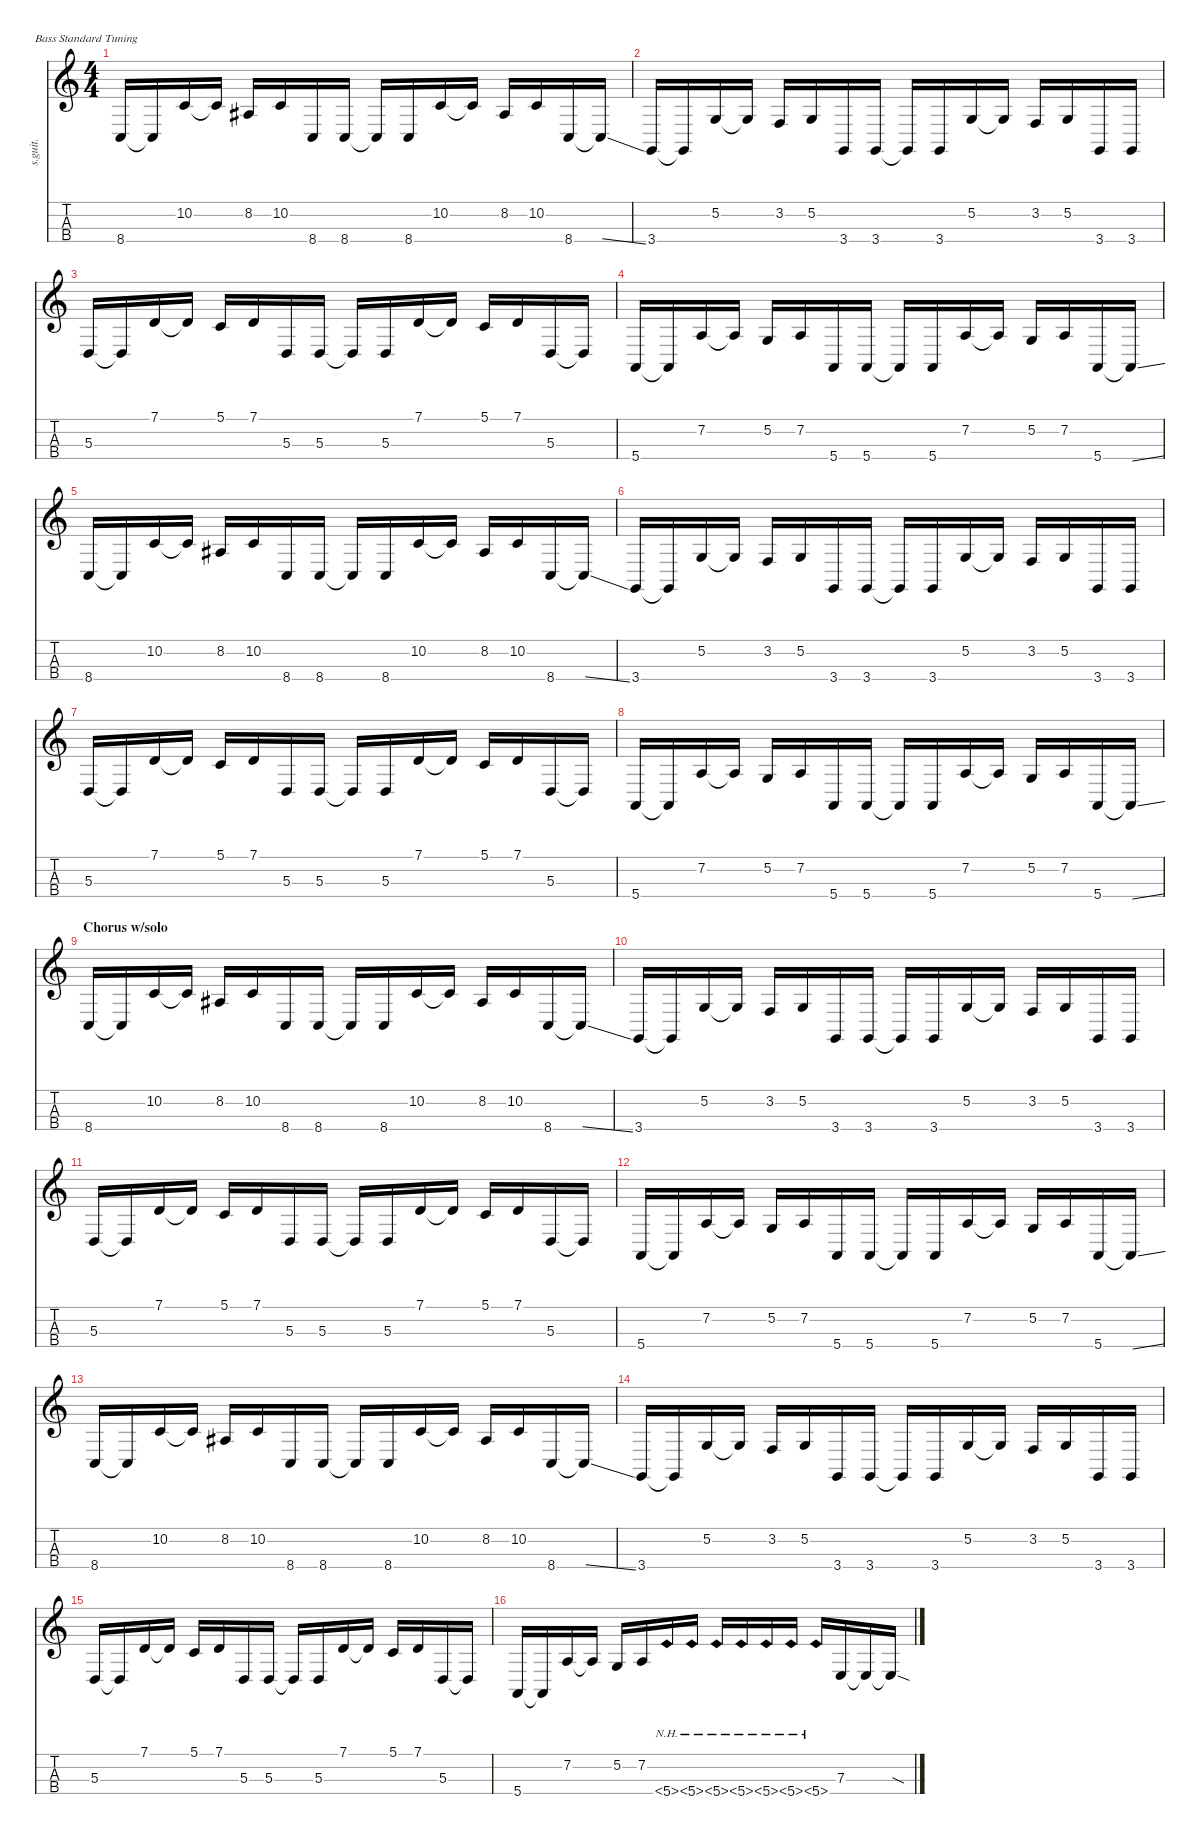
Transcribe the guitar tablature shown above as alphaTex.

\defaultSystemsLayout 4
\hideDynamics
\bracketExtendMode nobrackets
\track ("Chris Wolstenholm - Bass Effects 2" "s.guit.") {instrument contrabass}
\staff {score tabs}
\tuning (G2 D2 A1 E1)
\ts (4 4)
\tempo (93 hide)
\clef g2
\ks c
8.4.16{lyrics (0 "") lyrics (1 "") lyrics (2 "") lyrics (3 "") lyrics (4 "") dy mf} 8.4{t}.16{lyrics (0 "") lyrics (1 "") lyrics (2 "") lyrics (3 "") lyrics (4 "") dy f} 10.2.16{lyrics (0 "") lyrics (1 "") lyrics (2 "") lyrics (3 "") lyrics (4 "") dy mf} 10.2{t}.16{lyrics (0 "") lyrics (1 "") lyrics (2 "") lyrics (3 "") lyrics (4 "") dy f} 8.2{acc #}.16{lyrics (0 "") lyrics (1 "") lyrics (2 "") lyrics (3 "") lyrics (4 "") dy mf} 10.2.16{lyrics (0 "") lyrics (1 "") lyrics (2 "") lyrics (3 "") lyrics (4 "")} 8.4.16{lyrics (0 "") lyrics (1 "") lyrics (2 "") lyrics (3 "") lyrics (4 "")} 8.4.16{lyrics (0 "") lyrics (1 "") lyrics (2 "") lyrics (3 "") lyrics (4 "")} 8.4{t}.16{lyrics (0 "") lyrics (1 "") lyrics (2 "") lyrics (3 "") lyrics (4 "") dy f} 8.4.16{lyrics (0 "") lyrics (1 "") lyrics (2 "") lyrics (3 "") lyrics (4 "")} 10.2.16{lyrics (0 "") lyrics (1 "") lyrics (2 "") lyrics (3 "") lyrics (4 "")} 10.2{t}.16{lyrics (0 "") lyrics (1 "") lyrics (2 "") lyrics (3 "") lyrics (4 "")} 8.2{acc #}.16{lyrics (0 "") lyrics (1 "") lyrics (2 "") lyrics (3 "") lyrics (4 "")} 10.2.16{lyrics (0 "") lyrics (1 "") lyrics (2 "") lyrics (3 "") lyrics (4 "")} 8.4.16{lyrics (0 "") lyrics (1 "") lyrics (2 "") lyrics (3 "") lyrics (4 "")} 8.4{ss t}.16{lyrics (0 "") lyrics (1 "") lyrics (2 "") lyrics (3 "") lyrics (4 "")} |
3.4.16{lyrics (0 "") lyrics (1 "") lyrics (2 "") lyrics (3 "") lyrics (4 "") dy mf} 3.4{t}.16{lyrics (0 "") lyrics (1 "") lyrics (2 "") lyrics (3 "") lyrics (4 "") dy f} 5.2.16{lyrics (0 "") lyrics (1 "") lyrics (2 "") lyrics (3 "") lyrics (4 "") dy mf} 5.2{t}.16{lyrics (0 "") lyrics (1 "") lyrics (2 "") lyrics (3 "") lyrics (4 "") dy f} 3.2.16{lyrics (0 "") lyrics (1 "") lyrics (2 "") lyrics (3 "") lyrics (4 "") dy mf} 5.2.16{lyrics (0 "") lyrics (1 "") lyrics (2 "") lyrics (3 "") lyrics (4 "")} 3.4.16{lyrics (0 "") lyrics (1 "") lyrics (2 "") lyrics (3 "") lyrics (4 "")} 3.4.16{lyrics (0 "") lyrics (1 "") lyrics (2 "") lyrics (3 "") lyrics (4 "")} 3.4{t}.16{lyrics (0 "") lyrics (1 "") lyrics (2 "") lyrics (3 "") lyrics (4 "") dy f} 3.4.16{lyrics (0 "") lyrics (1 "") lyrics (2 "") lyrics (3 "") lyrics (4 "")} 5.2.16{lyrics (0 "") lyrics (1 "") lyrics (2 "") lyrics (3 "") lyrics (4 "")} 5.2{t}.16{lyrics (0 "") lyrics (1 "") lyrics (2 "") lyrics (3 "") lyrics (4 "")} 3.2.16{lyrics (0 "") lyrics (1 "") lyrics (2 "") lyrics (3 "") lyrics (4 "")} 5.2.16{lyrics (0 "") lyrics (1 "") lyrics (2 "") lyrics (3 "") lyrics (4 "")} 3.4.16{lyrics (0 "") lyrics (1 "") lyrics (2 "") lyrics (3 "") lyrics (4 "")} 3.4.16{lyrics (0 "") lyrics (1 "") lyrics (2 "") lyrics (3 "") lyrics (4 "")} |
5.3.16{lyrics (0 "") lyrics (1 "") lyrics (2 "") lyrics (3 "") lyrics (4 "")} 5.3{t}.16{lyrics (0 "") lyrics (1 "") lyrics (2 "") lyrics (3 "") lyrics (4 "")} 7.1.16{lyrics (0 "") lyrics (1 "") lyrics (2 "") lyrics (3 "") lyrics (4 "")} 7.1{t}.16{lyrics (0 "") lyrics (1 "") lyrics (2 "") lyrics (3 "") lyrics (4 "")} 5.1.16{lyrics (0 "") lyrics (1 "") lyrics (2 "") lyrics (3 "") lyrics (4 "")} 7.1.16{lyrics (0 "") lyrics (1 "") lyrics (2 "") lyrics (3 "") lyrics (4 "")} 5.3.16{lyrics (0 "") lyrics (1 "") lyrics (2 "") lyrics (3 "") lyrics (4 "")} 5.3.16{lyrics (0 "") lyrics (1 "") lyrics (2 "") lyrics (3 "") lyrics (4 "")} 5.3{t}.16{lyrics (0 "") lyrics (1 "") lyrics (2 "") lyrics (3 "") lyrics (4 "")} 5.3.16{lyrics (0 "") lyrics (1 "") lyrics (2 "") lyrics (3 "") lyrics (4 "")} 7.1.16{lyrics (0 "") lyrics (1 "") lyrics (2 "") lyrics (3 "") lyrics (4 "")} 7.1{t}.16{lyrics (0 "") lyrics (1 "") lyrics (2 "") lyrics (3 "") lyrics (4 "")} 5.1.16{lyrics (0 "") lyrics (1 "") lyrics (2 "") lyrics (3 "") lyrics (4 "")} 7.1.16{lyrics (0 "") lyrics (1 "") lyrics (2 "") lyrics (3 "") lyrics (4 "")} 5.3.16{lyrics (0 "") lyrics (1 "") lyrics (2 "") lyrics (3 "") lyrics (4 "")} 5.3{t}.16{lyrics (0 "") lyrics (1 "") lyrics (2 "") lyrics (3 "") lyrics (4 "")} |
5.4.16{lyrics (0 "") lyrics (1 "") lyrics (2 "") lyrics (3 "") lyrics (4 "") dy mf} 5.4{t}.16{lyrics (0 "") lyrics (1 "") lyrics (2 "") lyrics (3 "") lyrics (4 "") dy f} 7.2.16{lyrics (0 "") lyrics (1 "") lyrics (2 "") lyrics (3 "") lyrics (4 "") dy mf} 7.2{t}.16{lyrics (0 "") lyrics (1 "") lyrics (2 "") lyrics (3 "") lyrics (4 "") dy f} 5.2.16{lyrics (0 "") lyrics (1 "") lyrics (2 "") lyrics (3 "") lyrics (4 "") dy mf} 7.2.16{lyrics (0 "") lyrics (1 "") lyrics (2 "") lyrics (3 "") lyrics (4 "")} 5.4.16{lyrics (0 "") lyrics (1 "") lyrics (2 "") lyrics (3 "") lyrics (4 "")} 5.4.16{lyrics (0 "") lyrics (1 "") lyrics (2 "") lyrics (3 "") lyrics (4 "")} 5.4{t}.16{lyrics (0 "") lyrics (1 "") lyrics (2 "") lyrics (3 "") lyrics (4 "") dy f} 5.4.16{lyrics (0 "") lyrics (1 "") lyrics (2 "") lyrics (3 "") lyrics (4 "")} 7.2.16{lyrics (0 "") lyrics (1 "") lyrics (2 "") lyrics (3 "") lyrics (4 "")} 7.2{t}.16{lyrics (0 "") lyrics (1 "") lyrics (2 "") lyrics (3 "") lyrics (4 "")} 5.2.16{lyrics (0 "") lyrics (1 "") lyrics (2 "") lyrics (3 "") lyrics (4 "")} 7.2.16{lyrics (0 "") lyrics (1 "") lyrics (2 "") lyrics (3 "") lyrics (4 "")} 5.4.16{lyrics (0 "") lyrics (1 "") lyrics (2 "") lyrics (3 "") lyrics (4 "")} 5.4{ss t}.16{lyrics (0 "") lyrics (1 "") lyrics (2 "") lyrics (3 "") lyrics (4 "")} |
8.4.16{lyrics (0 "") lyrics (1 "") lyrics (2 "") lyrics (3 "") lyrics (4 "") dy mf} 8.4{t}.16{lyrics (0 "") lyrics (1 "") lyrics (2 "") lyrics (3 "") lyrics (4 "") dy f} 10.2.16{lyrics (0 "") lyrics (1 "") lyrics (2 "") lyrics (3 "") lyrics (4 "") dy mf} 10.2{t}.16{lyrics (0 "") lyrics (1 "") lyrics (2 "") lyrics (3 "") lyrics (4 "") dy f} 8.2{acc #}.16{lyrics (0 "") lyrics (1 "") lyrics (2 "") lyrics (3 "") lyrics (4 "") dy mf} 10.2.16{lyrics (0 "") lyrics (1 "") lyrics (2 "") lyrics (3 "") lyrics (4 "")} 8.4.16{lyrics (0 "") lyrics (1 "") lyrics (2 "") lyrics (3 "") lyrics (4 "")} 8.4.16{lyrics (0 "") lyrics (1 "") lyrics (2 "") lyrics (3 "") lyrics (4 "")} 8.4{t}.16{lyrics (0 "") lyrics (1 "") lyrics (2 "") lyrics (3 "") lyrics (4 "") dy f} 8.4.16{lyrics (0 "") lyrics (1 "") lyrics (2 "") lyrics (3 "") lyrics (4 "")} 10.2.16{lyrics (0 "") lyrics (1 "") lyrics (2 "") lyrics (3 "") lyrics (4 "")} 10.2{t}.16{lyrics (0 "") lyrics (1 "") lyrics (2 "") lyrics (3 "") lyrics (4 "")} 8.2{acc #}.16{lyrics (0 "") lyrics (1 "") lyrics (2 "") lyrics (3 "") lyrics (4 "")} 10.2.16{lyrics (0 "") lyrics (1 "") lyrics (2 "") lyrics (3 "") lyrics (4 "")} 8.4.16{lyrics (0 "") lyrics (1 "") lyrics (2 "") lyrics (3 "") lyrics (4 "")} 8.4{ss t}.16{lyrics (0 "") lyrics (1 "") lyrics (2 "") lyrics (3 "") lyrics (4 "")} |
3.4.16{lyrics (0 "") lyrics (1 "") lyrics (2 "") lyrics (3 "") lyrics (4 "") dy mf} 3.4{t}.16{lyrics (0 "") lyrics (1 "") lyrics (2 "") lyrics (3 "") lyrics (4 "") dy f} 5.2.16{lyrics (0 "") lyrics (1 "") lyrics (2 "") lyrics (3 "") lyrics (4 "") dy mf} 5.2{t}.16{lyrics (0 "") lyrics (1 "") lyrics (2 "") lyrics (3 "") lyrics (4 "") dy f} 3.2.16{lyrics (0 "") lyrics (1 "") lyrics (2 "") lyrics (3 "") lyrics (4 "") dy mf} 5.2.16{lyrics (0 "") lyrics (1 "") lyrics (2 "") lyrics (3 "") lyrics (4 "")} 3.4.16{lyrics (0 "") lyrics (1 "") lyrics (2 "") lyrics (3 "") lyrics (4 "")} 3.4.16{lyrics (0 "") lyrics (1 "") lyrics (2 "") lyrics (3 "") lyrics (4 "")} 3.4{t}.16{lyrics (0 "") lyrics (1 "") lyrics (2 "") lyrics (3 "") lyrics (4 "") dy f} 3.4.16{lyrics (0 "") lyrics (1 "") lyrics (2 "") lyrics (3 "") lyrics (4 "")} 5.2.16{lyrics (0 "") lyrics (1 "") lyrics (2 "") lyrics (3 "") lyrics (4 "")} 5.2{t}.16{lyrics (0 "") lyrics (1 "") lyrics (2 "") lyrics (3 "") lyrics (4 "")} 3.2.16{lyrics (0 "") lyrics (1 "") lyrics (2 "") lyrics (3 "") lyrics (4 "")} 5.2.16{lyrics (0 "") lyrics (1 "") lyrics (2 "") lyrics (3 "") lyrics (4 "")} 3.4.16{lyrics (0 "") lyrics (1 "") lyrics (2 "") lyrics (3 "") lyrics (4 "")} 3.4.16{lyrics (0 "") lyrics (1 "") lyrics (2 "") lyrics (3 "") lyrics (4 "")} |
5.3.16{lyrics (0 "") lyrics (1 "") lyrics (2 "") lyrics (3 "") lyrics (4 "")} 5.3{t}.16{lyrics (0 "") lyrics (1 "") lyrics (2 "") lyrics (3 "") lyrics (4 "")} 7.1.16{lyrics (0 "") lyrics (1 "") lyrics (2 "") lyrics (3 "") lyrics (4 "")} 7.1{t}.16{lyrics (0 "") lyrics (1 "") lyrics (2 "") lyrics (3 "") lyrics (4 "")} 5.1.16{lyrics (0 "") lyrics (1 "") lyrics (2 "") lyrics (3 "") lyrics (4 "")} 7.1.16{lyrics (0 "") lyrics (1 "") lyrics (2 "") lyrics (3 "") lyrics (4 "")} 5.3.16{lyrics (0 "") lyrics (1 "") lyrics (2 "") lyrics (3 "") lyrics (4 "")} 5.3.16{lyrics (0 "") lyrics (1 "") lyrics (2 "") lyrics (3 "") lyrics (4 "")} 5.3{t}.16{lyrics (0 "") lyrics (1 "") lyrics (2 "") lyrics (3 "") lyrics (4 "")} 5.3.16{lyrics (0 "") lyrics (1 "") lyrics (2 "") lyrics (3 "") lyrics (4 "")} 7.1.16{lyrics (0 "") lyrics (1 "") lyrics (2 "") lyrics (3 "") lyrics (4 "")} 7.1{t}.16{lyrics (0 "") lyrics (1 "") lyrics (2 "") lyrics (3 "") lyrics (4 "")} 5.1.16{lyrics (0 "") lyrics (1 "") lyrics (2 "") lyrics (3 "") lyrics (4 "")} 7.1.16{lyrics (0 "") lyrics (1 "") lyrics (2 "") lyrics (3 "") lyrics (4 "")} 5.3.16{lyrics (0 "") lyrics (1 "") lyrics (2 "") lyrics (3 "") lyrics (4 "")} 5.3{t}.16{lyrics (0 "") lyrics (1 "") lyrics (2 "") lyrics (3 "") lyrics (4 "")} |
5.4.16{lyrics (0 "") lyrics (1 "") lyrics (2 "") lyrics (3 "") lyrics (4 "") dy mf} 5.4{t}.16{lyrics (0 "") lyrics (1 "") lyrics (2 "") lyrics (3 "") lyrics (4 "") dy f} 7.2.16{lyrics (0 "") lyrics (1 "") lyrics (2 "") lyrics (3 "") lyrics (4 "") dy mf} 7.2{t}.16{lyrics (0 "") lyrics (1 "") lyrics (2 "") lyrics (3 "") lyrics (4 "") dy f} 5.2.16{lyrics (0 "") lyrics (1 "") lyrics (2 "") lyrics (3 "") lyrics (4 "") dy mf} 7.2.16{lyrics (0 "") lyrics (1 "") lyrics (2 "") lyrics (3 "") lyrics (4 "")} 5.4.16{lyrics (0 "") lyrics (1 "") lyrics (2 "") lyrics (3 "") lyrics (4 "")} 5.4.16{lyrics (0 "") lyrics (1 "") lyrics (2 "") lyrics (3 "") lyrics (4 "")} 5.4{t}.16{lyrics (0 "") lyrics (1 "") lyrics (2 "") lyrics (3 "") lyrics (4 "") dy f} 5.4.16{lyrics (0 "") lyrics (1 "") lyrics (2 "") lyrics (3 "") lyrics (4 "")} 7.2.16{lyrics (0 "") lyrics (1 "") lyrics (2 "") lyrics (3 "") lyrics (4 "")} 7.2{t}.16{lyrics (0 "") lyrics (1 "") lyrics (2 "") lyrics (3 "") lyrics (4 "")} 5.2.16{lyrics (0 "") lyrics (1 "") lyrics (2 "") lyrics (3 "") lyrics (4 "")} 7.2.16{lyrics (0 "") lyrics (1 "") lyrics (2 "") lyrics (3 "") lyrics (4 "")} 5.4.16{lyrics (0 "") lyrics (1 "") lyrics (2 "") lyrics (3 "") lyrics (4 "")} 5.4{ss t}.16{lyrics (0 "") lyrics (1 "") lyrics (2 "") lyrics (3 "") lyrics (4 "")} |
\section ("" "Chorus w/solo")
8.4.16{lyrics (0 "") lyrics (1 "") lyrics (2 "") lyrics (3 "") lyrics (4 "") dy mf} 8.4{t}.16{lyrics (0 "") lyrics (1 "") lyrics (2 "") lyrics (3 "") lyrics (4 "") dy f} 10.2.16{lyrics (0 "") lyrics (1 "") lyrics (2 "") lyrics (3 "") lyrics (4 "") dy mf} 10.2{t}.16{lyrics (0 "") lyrics (1 "") lyrics (2 "") lyrics (3 "") lyrics (4 "") dy f} 8.2{acc #}.16{lyrics (0 "") lyrics (1 "") lyrics (2 "") lyrics (3 "") lyrics (4 "") dy mf} 10.2.16{lyrics (0 "") lyrics (1 "") lyrics (2 "") lyrics (3 "") lyrics (4 "")} 8.4.16{lyrics (0 "") lyrics (1 "") lyrics (2 "") lyrics (3 "") lyrics (4 "")} 8.4.16{lyrics (0 "") lyrics (1 "") lyrics (2 "") lyrics (3 "") lyrics (4 "")} 8.4{t}.16{lyrics (0 "") lyrics (1 "") lyrics (2 "") lyrics (3 "") lyrics (4 "") dy f} 8.4.16{lyrics (0 "") lyrics (1 "") lyrics (2 "") lyrics (3 "") lyrics (4 "")} 10.2.16{lyrics (0 "") lyrics (1 "") lyrics (2 "") lyrics (3 "") lyrics (4 "")} 10.2{t}.16{lyrics (0 "") lyrics (1 "") lyrics (2 "") lyrics (3 "") lyrics (4 "")} 8.2{acc #}.16{lyrics (0 "") lyrics (1 "") lyrics (2 "") lyrics (3 "") lyrics (4 "")} 10.2.16{lyrics (0 "") lyrics (1 "") lyrics (2 "") lyrics (3 "") lyrics (4 "")} 8.4.16{lyrics (0 "") lyrics (1 "") lyrics (2 "") lyrics (3 "") lyrics (4 "")} 8.4{ss t}.16{lyrics (0 "") lyrics (1 "") lyrics (2 "") lyrics (3 "") lyrics (4 "")} |
3.4.16{lyrics (0 "") lyrics (1 "") lyrics (2 "") lyrics (3 "") lyrics (4 "") dy mf} 3.4{t}.16{lyrics (0 "") lyrics (1 "") lyrics (2 "") lyrics (3 "") lyrics (4 "") dy f} 5.2.16{lyrics (0 "") lyrics (1 "") lyrics (2 "") lyrics (3 "") lyrics (4 "") dy mf} 5.2{t}.16{lyrics (0 "") lyrics (1 "") lyrics (2 "") lyrics (3 "") lyrics (4 "") dy f} 3.2.16{lyrics (0 "") lyrics (1 "") lyrics (2 "") lyrics (3 "") lyrics (4 "") dy mf} 5.2.16{lyrics (0 "") lyrics (1 "") lyrics (2 "") lyrics (3 "") lyrics (4 "")} 3.4.16{lyrics (0 "") lyrics (1 "") lyrics (2 "") lyrics (3 "") lyrics (4 "")} 3.4.16{lyrics (0 "") lyrics (1 "") lyrics (2 "") lyrics (3 "") lyrics (4 "")} 3.4{t}.16{lyrics (0 "") lyrics (1 "") lyrics (2 "") lyrics (3 "") lyrics (4 "") dy f} 3.4.16{lyrics (0 "") lyrics (1 "") lyrics (2 "") lyrics (3 "") lyrics (4 "")} 5.2.16{lyrics (0 "") lyrics (1 "") lyrics (2 "") lyrics (3 "") lyrics (4 "")} 5.2{t}.16{lyrics (0 "") lyrics (1 "") lyrics (2 "") lyrics (3 "") lyrics (4 "")} 3.2.16{lyrics (0 "") lyrics (1 "") lyrics (2 "") lyrics (3 "") lyrics (4 "")} 5.2.16{lyrics (0 "") lyrics (1 "") lyrics (2 "") lyrics (3 "") lyrics (4 "")} 3.4.16{lyrics (0 "") lyrics (1 "") lyrics (2 "") lyrics (3 "") lyrics (4 "")} 3.4.16{lyrics (0 "") lyrics (1 "") lyrics (2 "") lyrics (3 "") lyrics (4 "")} |
5.3.16{lyrics (0 "") lyrics (1 "") lyrics (2 "") lyrics (3 "") lyrics (4 "")} 5.3{t}.16{lyrics (0 "") lyrics (1 "") lyrics (2 "") lyrics (3 "") lyrics (4 "")} 7.1.16{lyrics (0 "") lyrics (1 "") lyrics (2 "") lyrics (3 "") lyrics (4 "")} 7.1{t}.16{lyrics (0 "") lyrics (1 "") lyrics (2 "") lyrics (3 "") lyrics (4 "")} 5.1.16{lyrics (0 "") lyrics (1 "") lyrics (2 "") lyrics (3 "") lyrics (4 "")} 7.1.16{lyrics (0 "") lyrics (1 "") lyrics (2 "") lyrics (3 "") lyrics (4 "")} 5.3.16{lyrics (0 "") lyrics (1 "") lyrics (2 "") lyrics (3 "") lyrics (4 "")} 5.3.16{lyrics (0 "") lyrics (1 "") lyrics (2 "") lyrics (3 "") lyrics (4 "")} 5.3{t}.16{lyrics (0 "") lyrics (1 "") lyrics (2 "") lyrics (3 "") lyrics (4 "")} 5.3.16{lyrics (0 "") lyrics (1 "") lyrics (2 "") lyrics (3 "") lyrics (4 "")} 7.1.16{lyrics (0 "") lyrics (1 "") lyrics (2 "") lyrics (3 "") lyrics (4 "")} 7.1{t}.16{lyrics (0 "") lyrics (1 "") lyrics (2 "") lyrics (3 "") lyrics (4 "")} 5.1.16{lyrics (0 "") lyrics (1 "") lyrics (2 "") lyrics (3 "") lyrics (4 "")} 7.1.16{lyrics (0 "") lyrics (1 "") lyrics (2 "") lyrics (3 "") lyrics (4 "")} 5.3.16{lyrics (0 "") lyrics (1 "") lyrics (2 "") lyrics (3 "") lyrics (4 "")} 5.3{t}.16{lyrics (0 "") lyrics (1 "") lyrics (2 "") lyrics (3 "") lyrics (4 "")} |
5.4.16{lyrics (0 "") lyrics (1 "") lyrics (2 "") lyrics (3 "") lyrics (4 "") dy mf} 5.4{t}.16{lyrics (0 "") lyrics (1 "") lyrics (2 "") lyrics (3 "") lyrics (4 "") dy f} 7.2.16{lyrics (0 "") lyrics (1 "") lyrics (2 "") lyrics (3 "") lyrics (4 "") dy mf} 7.2{t}.16{lyrics (0 "") lyrics (1 "") lyrics (2 "") lyrics (3 "") lyrics (4 "") dy f} 5.2.16{lyrics (0 "") lyrics (1 "") lyrics (2 "") lyrics (3 "") lyrics (4 "") dy mf} 7.2.16{lyrics (0 "") lyrics (1 "") lyrics (2 "") lyrics (3 "") lyrics (4 "")} 5.4.16{lyrics (0 "") lyrics (1 "") lyrics (2 "") lyrics (3 "") lyrics (4 "")} 5.4.16{lyrics (0 "") lyrics (1 "") lyrics (2 "") lyrics (3 "") lyrics (4 "")} 5.4{t}.16{lyrics (0 "") lyrics (1 "") lyrics (2 "") lyrics (3 "") lyrics (4 "") dy f} 5.4.16{lyrics (0 "") lyrics (1 "") lyrics (2 "") lyrics (3 "") lyrics (4 "")} 7.2.16{lyrics (0 "") lyrics (1 "") lyrics (2 "") lyrics (3 "") lyrics (4 "")} 7.2{t}.16{lyrics (0 "") lyrics (1 "") lyrics (2 "") lyrics (3 "") lyrics (4 "")} 5.2.16{lyrics (0 "") lyrics (1 "") lyrics (2 "") lyrics (3 "") lyrics (4 "")} 7.2.16{lyrics (0 "") lyrics (1 "") lyrics (2 "") lyrics (3 "") lyrics (4 "")} 5.4.16{lyrics (0 "") lyrics (1 "") lyrics (2 "") lyrics (3 "") lyrics (4 "")} 5.4{ss t}.16{lyrics (0 "") lyrics (1 "") lyrics (2 "") lyrics (3 "") lyrics (4 "")} |
8.4.16{lyrics (0 "") lyrics (1 "") lyrics (2 "") lyrics (3 "") lyrics (4 "") dy mf} 8.4{t}.16{lyrics (0 "") lyrics (1 "") lyrics (2 "") lyrics (3 "") lyrics (4 "") dy f} 10.2.16{lyrics (0 "") lyrics (1 "") lyrics (2 "") lyrics (3 "") lyrics (4 "") dy mf} 10.2{t}.16{lyrics (0 "") lyrics (1 "") lyrics (2 "") lyrics (3 "") lyrics (4 "") dy f} 8.2{acc #}.16{lyrics (0 "") lyrics (1 "") lyrics (2 "") lyrics (3 "") lyrics (4 "") dy mf} 10.2.16{lyrics (0 "") lyrics (1 "") lyrics (2 "") lyrics (3 "") lyrics (4 "")} 8.4.16{lyrics (0 "") lyrics (1 "") lyrics (2 "") lyrics (3 "") lyrics (4 "")} 8.4.16{lyrics (0 "") lyrics (1 "") lyrics (2 "") lyrics (3 "") lyrics (4 "")} 8.4{t}.16{lyrics (0 "") lyrics (1 "") lyrics (2 "") lyrics (3 "") lyrics (4 "") dy f} 8.4.16{lyrics (0 "") lyrics (1 "") lyrics (2 "") lyrics (3 "") lyrics (4 "")} 10.2.16{lyrics (0 "") lyrics (1 "") lyrics (2 "") lyrics (3 "") lyrics (4 "")} 10.2{t}.16{lyrics (0 "") lyrics (1 "") lyrics (2 "") lyrics (3 "") lyrics (4 "")} 8.2{acc #}.16{lyrics (0 "") lyrics (1 "") lyrics (2 "") lyrics (3 "") lyrics (4 "")} 10.2.16{lyrics (0 "") lyrics (1 "") lyrics (2 "") lyrics (3 "") lyrics (4 "")} 8.4.16{lyrics (0 "") lyrics (1 "") lyrics (2 "") lyrics (3 "") lyrics (4 "")} 8.4{ss t}.16{lyrics (0 "") lyrics (1 "") lyrics (2 "") lyrics (3 "") lyrics (4 "")} |
3.4.16{lyrics (0 "") lyrics (1 "") lyrics (2 "") lyrics (3 "") lyrics (4 "") dy mf} 3.4{t}.16{lyrics (0 "") lyrics (1 "") lyrics (2 "") lyrics (3 "") lyrics (4 "") dy f} 5.2.16{lyrics (0 "") lyrics (1 "") lyrics (2 "") lyrics (3 "") lyrics (4 "") dy mf} 5.2{t}.16{lyrics (0 "") lyrics (1 "") lyrics (2 "") lyrics (3 "") lyrics (4 "") dy f} 3.2.16{lyrics (0 "") lyrics (1 "") lyrics (2 "") lyrics (3 "") lyrics (4 "") dy mf} 5.2.16{lyrics (0 "") lyrics (1 "") lyrics (2 "") lyrics (3 "") lyrics (4 "")} 3.4.16{lyrics (0 "") lyrics (1 "") lyrics (2 "") lyrics (3 "") lyrics (4 "")} 3.4.16{lyrics (0 "") lyrics (1 "") lyrics (2 "") lyrics (3 "") lyrics (4 "")} 3.4{t}.16{lyrics (0 "") lyrics (1 "") lyrics (2 "") lyrics (3 "") lyrics (4 "") dy f} 3.4.16{lyrics (0 "") lyrics (1 "") lyrics (2 "") lyrics (3 "") lyrics (4 "")} 5.2.16{lyrics (0 "") lyrics (1 "") lyrics (2 "") lyrics (3 "") lyrics (4 "")} 5.2{t}.16{lyrics (0 "") lyrics (1 "") lyrics (2 "") lyrics (3 "") lyrics (4 "")} 3.2.16{lyrics (0 "") lyrics (1 "") lyrics (2 "") lyrics (3 "") lyrics (4 "")} 5.2.16{lyrics (0 "") lyrics (1 "") lyrics (2 "") lyrics (3 "") lyrics (4 "")} 3.4.16{lyrics (0 "") lyrics (1 "") lyrics (2 "") lyrics (3 "") lyrics (4 "")} 3.4.16{lyrics (0 "") lyrics (1 "") lyrics (2 "") lyrics (3 "") lyrics (4 "")} |
5.3.16{lyrics (0 "") lyrics (1 "") lyrics (2 "") lyrics (3 "") lyrics (4 "")} 5.3{t}.16{lyrics (0 "") lyrics (1 "") lyrics (2 "") lyrics (3 "") lyrics (4 "")} 7.1.16{lyrics (0 "") lyrics (1 "") lyrics (2 "") lyrics (3 "") lyrics (4 "")} 7.1{t}.16{lyrics (0 "") lyrics (1 "") lyrics (2 "") lyrics (3 "") lyrics (4 "")} 5.1.16{lyrics (0 "") lyrics (1 "") lyrics (2 "") lyrics (3 "") lyrics (4 "")} 7.1.16{lyrics (0 "") lyrics (1 "") lyrics (2 "") lyrics (3 "") lyrics (4 "")} 5.3.16{lyrics (0 "") lyrics (1 "") lyrics (2 "") lyrics (3 "") lyrics (4 "")} 5.3.16{lyrics (0 "") lyrics (1 "") lyrics (2 "") lyrics (3 "") lyrics (4 "")} 5.3{t}.16{lyrics (0 "") lyrics (1 "") lyrics (2 "") lyrics (3 "") lyrics (4 "")} 5.3.16{lyrics (0 "") lyrics (1 "") lyrics (2 "") lyrics (3 "") lyrics (4 "")} 7.1.16{lyrics (0 "") lyrics (1 "") lyrics (2 "") lyrics (3 "") lyrics (4 "")} 7.1{t}.16{lyrics (0 "") lyrics (1 "") lyrics (2 "") lyrics (3 "") lyrics (4 "")} 5.1.16{lyrics (0 "") lyrics (1 "") lyrics (2 "") lyrics (3 "") lyrics (4 "")} 7.1.16{lyrics (0 "") lyrics (1 "") lyrics (2 "") lyrics (3 "") lyrics (4 "")} 5.3.16{lyrics (0 "") lyrics (1 "") lyrics (2 "") lyrics (3 "") lyrics (4 "")} 5.3{t}.16{lyrics (0 "") lyrics (1 "") lyrics (2 "") lyrics (3 "") lyrics (4 "")} |
5.4.16{lyrics (0 "") lyrics (1 "") lyrics (2 "") lyrics (3 "") lyrics (4 "") dy mf} 5.4{t}.16{lyrics (0 "") lyrics (1 "") lyrics (2 "") lyrics (3 "") lyrics (4 "") dy f} 7.2.16{lyrics (0 "") lyrics (1 "") lyrics (2 "") lyrics (3 "") lyrics (4 "") dy mf} 7.2{t}.16{lyrics (0 "") lyrics (1 "") lyrics (2 "") lyrics (3 "") lyrics (4 "") dy f} 5.2.16{lyrics (0 "") lyrics (1 "") lyrics (2 "") lyrics (3 "") lyrics (4 "") dy mf} 7.2.16{lyrics (0 "") lyrics (1 "") lyrics (2 "") lyrics (3 "") lyrics (4 "")} 5.4{nh}.16{lyrics (0 "") lyrics (1 "") lyrics (2 "") lyrics (3 "") lyrics (4 "")} 5.4{nh}.16{lyrics (0 "") lyrics (1 "") lyrics (2 "") lyrics (3 "") lyrics (4 "") dy f} 5.4{nh}.16{lyrics (0 "") lyrics (1 "") lyrics (2 "") lyrics (3 "") lyrics (4 "")} 5.4{nh}.16{lyrics (0 "") lyrics (1 "") lyrics (2 "") lyrics (3 "") lyrics (4 "")} 5.4{nh}.16{lyrics (0 "") lyrics (1 "") lyrics (2 "") lyrics (3 "") lyrics (4 "")} 5.4{nh}.16{lyrics (0 "") lyrics (1 "") lyrics (2 "") lyrics (3 "") lyrics (4 "")} 5.4{nh}.16{lyrics (0 "") lyrics (1 "") lyrics (2 "") lyrics (3 "") lyrics (4 "")} 7.3.16{lyrics (0 "") lyrics (1 "") lyrics (2 "") lyrics (3 "") lyrics (4 "")} 7.3{t}.16{lyrics (0 "") lyrics (1 "") lyrics (2 "") lyrics (3 "") lyrics (4 "")} 7.3{sod t}.16{lyrics (0 "") lyrics (1 "") lyrics (2 "") lyrics (3 "") lyrics (4 "")}
